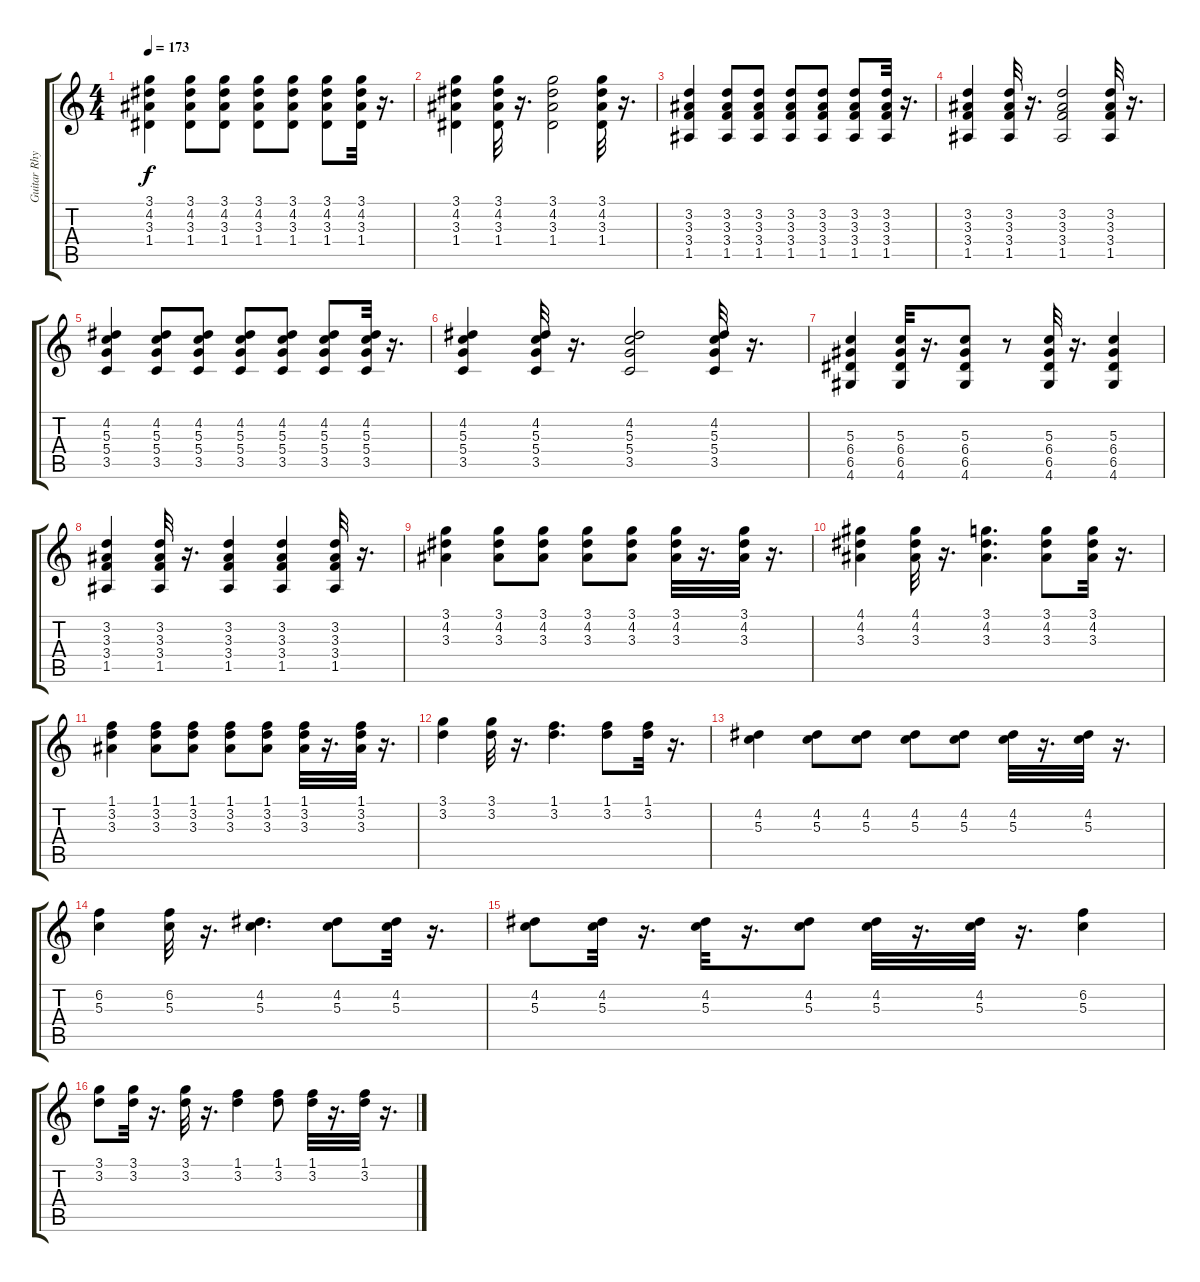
\track ("Guitar Rhythem Die" "Guitar Rhy") {instrument distortionguitar}
\staff {score tabs}
\tuning (E4 B3 G3 D3 A2 E2) {hide}
\ts (4 4)
\tempo 173
\clef g2
\ks c
(3.1 4.2 3.3 1.4).4{dy f} (3.1 4.2 3.3 1.4).8 (3.1 4.2 3.3 1.4).8 (3.1 4.2 3.3 1.4).8 (3.1 4.2 3.3 1.4).8 (3.1 4.2 3.3 1.4).8 (3.1 4.2 3.3 1.4).32 r.16{d} |
(3.1 4.2 3.3 1.4).4 (3.1 4.2 3.3 1.4).32 r.16{d} (3.1 4.2 3.3 1.4).2 (3.1 4.2 3.3 1.4).32 r.16{d} |
(3.2 3.3 3.4 1.5).4 (3.2 3.3 3.4 1.5).8 (3.2 3.3 3.4 1.5).8 (3.2 3.3 3.4 1.5).8 (3.2 3.3 3.4 1.5).8 (3.2 3.3 3.4 1.5).8 (3.2 3.3 3.4 1.5).32 r.16{d} |
(3.2 3.3 3.4 1.5).4 (3.2 3.3 3.4 1.5).32 r.16{d} (3.2 3.3 3.4 1.5).2 (3.2 3.3 3.4 1.5).32 r.16{d} |
(4.2 5.3 5.4 3.5).4 (4.2 5.3 5.4 3.5).8 (4.2 5.3 5.4 3.5).8 (4.2 5.3 5.4 3.5).8 (4.2 5.3 5.4 3.5).8 (4.2 5.3 5.4 3.5).8 (4.2 5.3 5.4 3.5).32 r.16{d} |
(4.2 5.3 5.4 3.5).4 (4.2 5.3 5.4 3.5).32 r.16{d} (4.2 5.3 5.4 3.5).2 (4.2 5.3 5.4 3.5).32 r.16{d} |
(5.3 6.4 6.5 4.6).4 (5.3 6.4 6.5 4.6).32 r.16{d} (5.3 6.4 6.5 4.6).8 r.8 (5.3 6.4 6.5 4.6).32 r.16{d} (5.3 6.4 6.5 4.6).4 |
(3.2 3.3 3.4 1.5).4 (3.2 3.3 3.4 1.5).32 r.16{d} (3.2 3.3 3.4 1.5).4 (3.2 3.3 3.4 1.5).4 (3.2 3.3 3.4 1.5).32 r.16{d} |
(3.1 4.2 3.3).4 (3.1 4.2 3.3).8 (3.1 4.2 3.3).8 (3.1 4.2 3.3).8 (3.1 4.2 3.3).8 (3.1 4.2 3.3).32 r.16{d} (3.1 4.2 3.3).32 r.16{d} |
(4.1 4.2 3.3).4 (4.1 4.2 3.3).32 r.16{d} (3.1 4.2 3.3).4{d} (3.1 4.2 3.3).8 (3.1 4.2 3.3).32 r.16{d} |
(1.1 3.2 3.3).4 (1.1 3.2 3.3).8 (1.1 3.2 3.3).8 (1.1 3.2 3.3).8 (1.1 3.2 3.3).8 (1.1 3.2 3.3).32 r.16{d} (1.1 3.2 3.3).32 r.16{d} |
(3.1 3.2).4 (3.1 3.2).32 r.16{d} (1.1 3.2).4{d} (1.1 3.2).8 (1.1 3.2).32 r.16{d} |
(4.2 5.3).4 (4.2 5.3).8 (4.2 5.3).8 (4.2 5.3).8 (4.2 5.3).8 (4.2 5.3).32 r.16{d} (4.2 5.3).32 r.16{d} |
(6.2 5.3).4 (6.2 5.3).32 r.16{d} (4.2 5.3).4{d} (4.2 5.3).8 (4.2 5.3).32 r.16{d} |
(4.2 5.3).8 (4.2 5.3).32 r.16{d} (4.2 5.3).32 r.16{d} (4.2 5.3).8 (4.2 5.3).32 r.16{d} (4.2 5.3).32 r.16{d} (6.2 5.3).4 |
(3.1 3.2).8 (3.1 3.2).32 r.16{d} (3.1 3.2).32 r.16{d} (1.1 3.2).4 (1.1 3.2).8 (1.1 3.2).32 r.16{d} (1.1 3.2).32 r.16{d}
